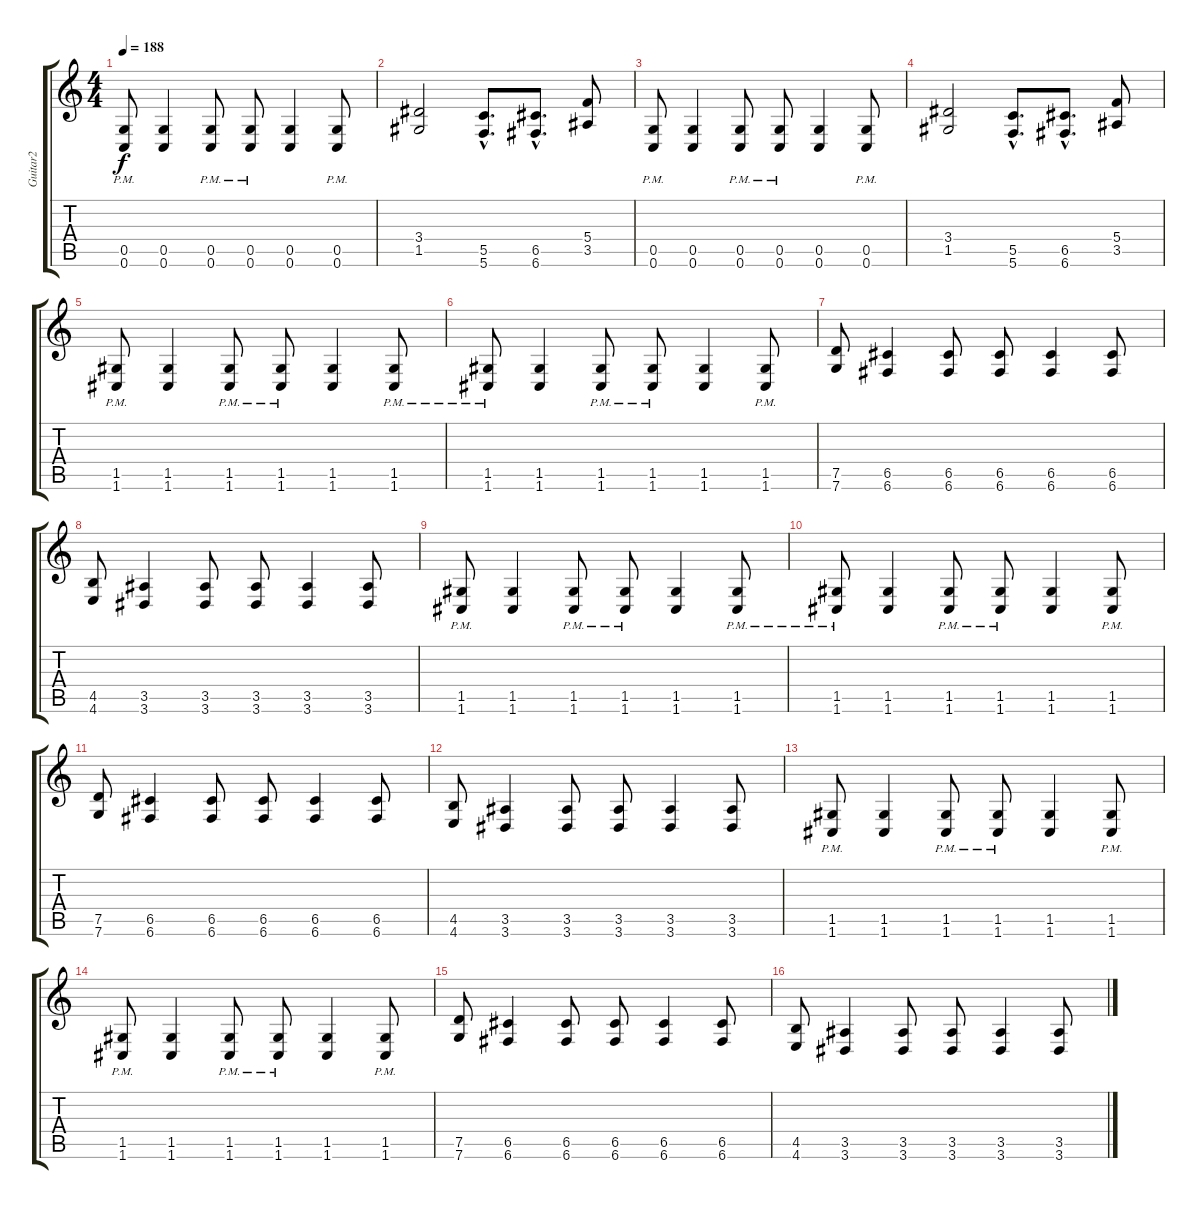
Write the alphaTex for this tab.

\track ("Guitar2" "Guitar2") {instrument distortionguitar}
\staff {score tabs}
\tuning (D4 A3 F3 C3 G2 C2) {hide}
\ts (4 4)
\tempo 188
\clef g2
\ks c
(0.5{pm} 0.6{pm}).8{dy f} (0.5 0.6).4 (0.5{pm} 0.6{pm}).8 (0.5{pm} 0.6{pm}).8 (0.5 0.6).4 (0.5{pm} 0.6{pm}).8 |
(3.4 1.5).2 (5.5{hac} 5.6{hac}).8{d} (6.5{hac} 6.6{hac}).8{d} (5.4 3.5).8 |
(0.5{pm} 0.6{pm}).8 (0.5 0.6).4 (0.5{pm} 0.6{pm}).8 (0.5{pm} 0.6{pm}).8 (0.5 0.6).4 (0.5{pm} 0.6{pm}).8 |
(3.4 1.5).2 (5.5{hac} 5.6{hac}).8{d} (6.5{hac} 6.6{hac}).8{d} (5.4 3.5).8 |
(1.5{pm} 1.6{pm}).8 (1.5 1.6).4 (1.5{pm} 1.6{pm}).8 (1.5{pm} 1.6{pm}).8 (1.5 1.6).4 (1.5{pm} 1.6{pm}).8 |
(1.5{pm} 1.6{pm}).8 (1.5 1.6).4 (1.5{pm} 1.6{pm}).8 (1.5{pm} 1.6{pm}).8 (1.5 1.6).4 (1.5{pm} 1.6{pm}).8 |
(7.5 7.6).8 (6.5 6.6).4 (6.5 6.6).8 (6.5 6.6).8 (6.5 6.6).4 (6.5 6.6).8 |
(4.5 4.6).8 (3.5 3.6).4 (3.5 3.6).8 (3.5 3.6).8 (3.5 3.6).4 (3.5 3.6).8 |
(1.5{pm} 1.6{pm}).8 (1.5 1.6).4 (1.5{pm} 1.6{pm}).8 (1.5{pm} 1.6{pm}).8 (1.5 1.6).4 (1.5{pm} 1.6{pm}).8 |
(1.5{pm} 1.6{pm}).8 (1.5 1.6).4 (1.5{pm} 1.6{pm}).8 (1.5{pm} 1.6{pm}).8 (1.5 1.6).4 (1.5{pm} 1.6{pm}).8 |
(7.5 7.6).8 (6.5 6.6).4 (6.5 6.6).8 (6.5 6.6).8 (6.5 6.6).4 (6.5 6.6).8 |
(4.5 4.6).8 (3.5 3.6).4 (3.5 3.6).8 (3.5 3.6).8 (3.5 3.6).4 (3.5 3.6).8 |
(1.5{pm} 1.6{pm}).8 (1.5 1.6).4 (1.5{pm} 1.6{pm}).8 (1.5{pm} 1.6{pm}).8 (1.5 1.6).4 (1.5{pm} 1.6{pm}).8 |
(1.5{pm} 1.6{pm}).8 (1.5 1.6).4 (1.5{pm} 1.6{pm}).8 (1.5{pm} 1.6{pm}).8 (1.5 1.6).4 (1.5{pm} 1.6{pm}).8 |
(7.5 7.6).8 (6.5 6.6).4 (6.5 6.6).8 (6.5 6.6).8 (6.5 6.6).4 (6.5 6.6).8 |
(4.5 4.6).8 (3.5 3.6).4 (3.5 3.6).8 (3.5 3.6).8 (3.5 3.6).4 (3.5 3.6).8
